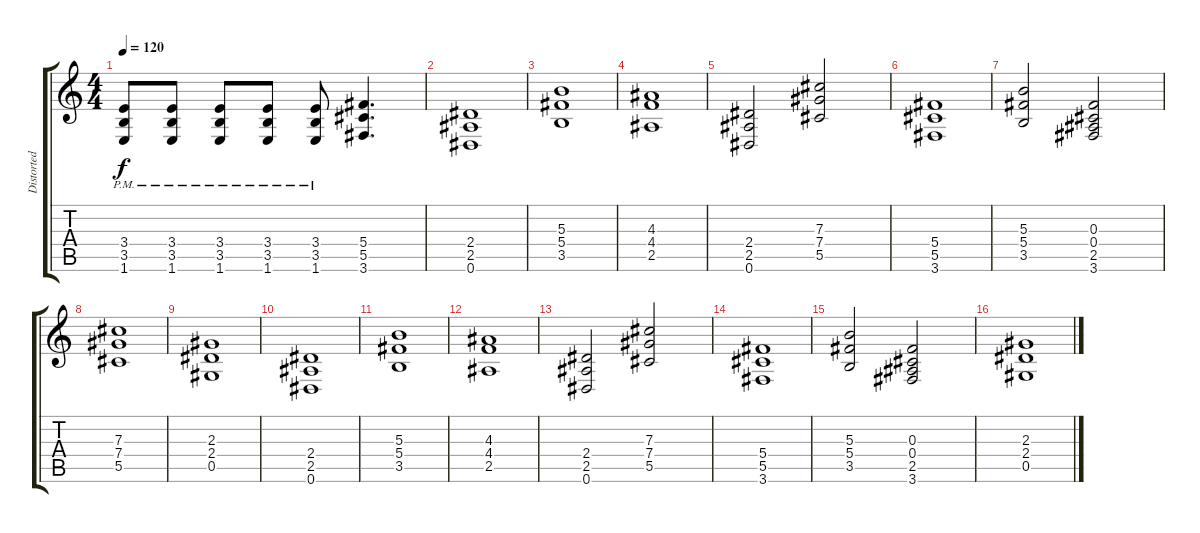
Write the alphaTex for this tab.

\track ("Distorted Guitar" "Distorted ") {instrument distortionguitar}
\staff {score tabs}
\tuning (Eb4 Bb3 Gb3 Db3 Ab2 Eb2) {hide}
\ts (4 4)
\tempo 120
\clef g2
\ks c
(3.4{pm} 3.5{pm} 1.6{pm}).8{dy f} (3.4{pm} 3.5{pm} 1.6{pm}).8 (3.4{pm} 3.5{pm} 1.6{pm}).8 (3.4{pm} 3.5{pm} 1.6{pm}).8 (3.4{pm} 3.5{pm} 1.6{pm}).8 (5.4 5.5 3.6).4{d} |
(2.4 2.5 0.6).1 |
(5.3 5.4 3.5).1 |
(4.3 4.4 2.5).1 |
(2.4 2.5 0.6).2 (7.3 7.4 5.5).2 |
(5.4 5.5 3.6).1 |
(5.3 5.4 3.5).2 (0.3 0.4 2.5 3.6).2 |
(7.3 7.4 5.5).1 |
(2.3 2.4 0.5).1 |
(2.4 2.5 0.6).1 |
(5.3 5.4 3.5).1 |
(4.3 4.4 2.5).1 |
(2.4 2.5 0.6).2 (7.3 7.4 5.5).2 |
(5.4 5.5 3.6).1 |
(5.3 5.4 3.5).2 (0.3 0.4 2.5 3.6).2 |
(2.3 2.4 0.5).1{volume 0}
